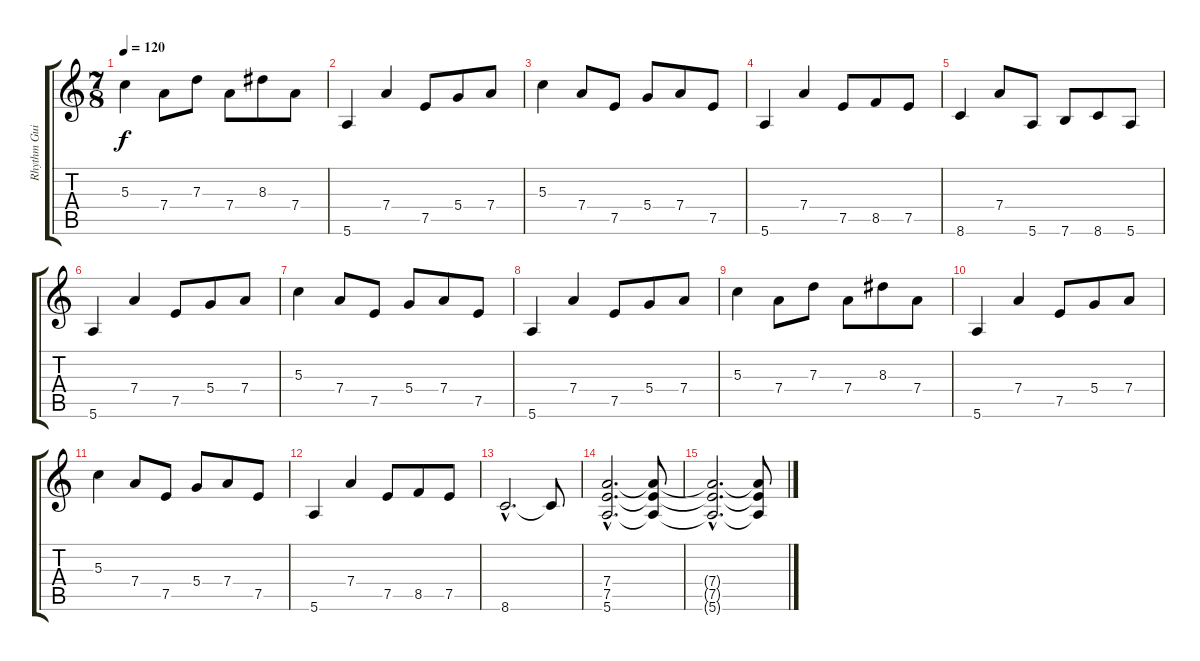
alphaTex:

\track ("Rhythm Guitar" "Rhythm Gui") {instrument distortionguitar}
\staff {score tabs}
\tuning (E4 B3 G3 D3 A2 E2) {hide}
\ts (7 8)
\tempo 120
\clef g2
\ks c
5.3.4{dy f} 7.4.8 7.3.8 7.4.8 8.3.8 7.4.8 |
5.6.4 7.4.4 7.5.8 5.4.8 7.4.8 |
5.3.4 7.4.8 7.5.8 5.4.8 7.4.8 7.5.8 |
5.6.4 7.4.4 7.5.8 8.5.8 7.5.8 |
8.6.4 7.4.8 5.6.8 7.6.8 8.6.8 5.6.8 |
5.6.4 7.4.4 7.5.8 5.4.8 7.4.8 |
5.3.4 7.4.8 7.5.8 5.4.8 7.4.8 7.5.8 |
5.6.4 7.4.4 7.5.8 5.4.8 7.4.8 |
5.3.4 7.4.8 7.3.8 7.4.8 8.3.8 7.4.8 |
5.6.4 7.4.4 7.5.8 5.4.8 7.4.8 |
5.3.4 7.4.8 7.5.8 5.4.8 7.4.8 7.5.8 |
5.6.4 7.4.4 7.5.8 8.5.8 7.5.8 |
8.6{hac}.2{d} 8.6{t}.8 |
(7.4{hac} 7.5{hac} 5.6{hac}).2{d} (7.4{t} 7.5{t} 5.6{t}).8 |
(7.4{hac t} 7.5{hac t} 5.6{hac t}).2{d} (7.4{t} 7.5{t} 5.6{t}).8
